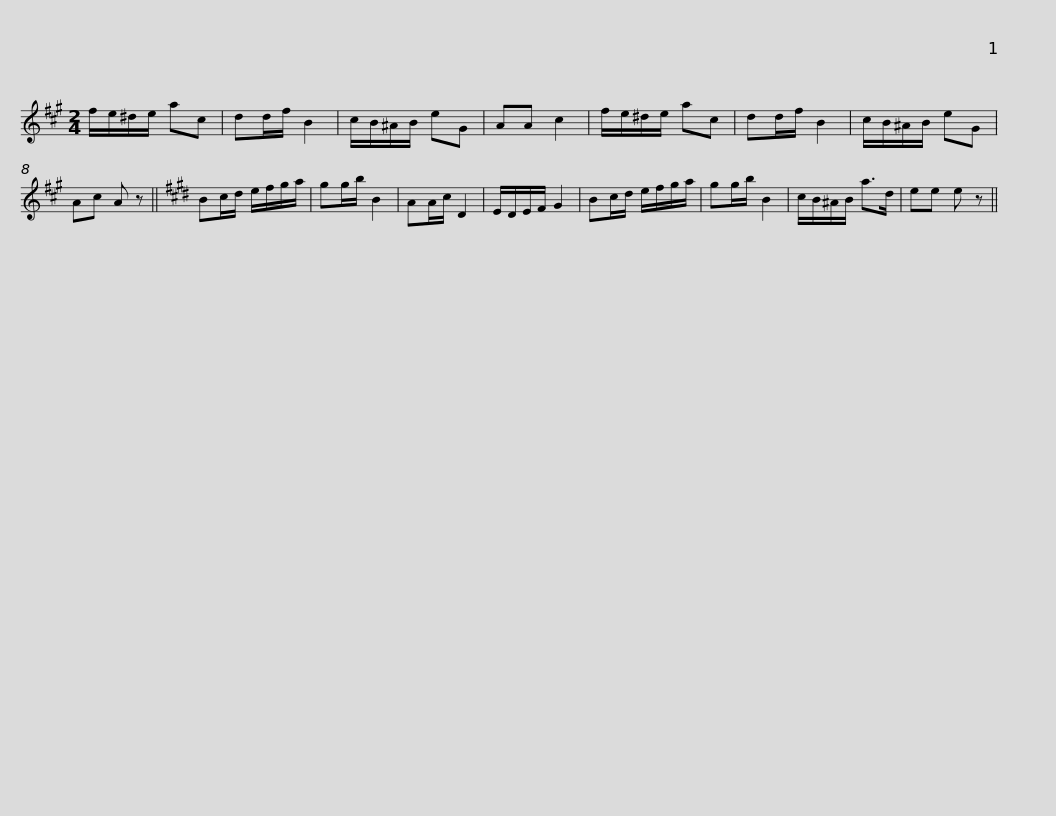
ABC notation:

X:1
L:1/8
M:2/4
I:linebreak $
K:A
V:1 treble
V:1
 f/e/^d/e/ ac | dd/f/ B2 | c/B/^A/B/ eG | AA c2 | f/e/^d/e/ ac | %5
 dd/f/ B2 | c/B/^A/B/ eG | Ac A z ||$[K:E] Bc/d/ e/f/g/a/ | gg/b/ B2 | %10
 AA/c/ D2 | E/D/E/F/ G2 | Bc/d/ e/f/g/a/ | gg/b/ B2 | c/B/^A/B/ a>d | %15
 ee e z || %16
